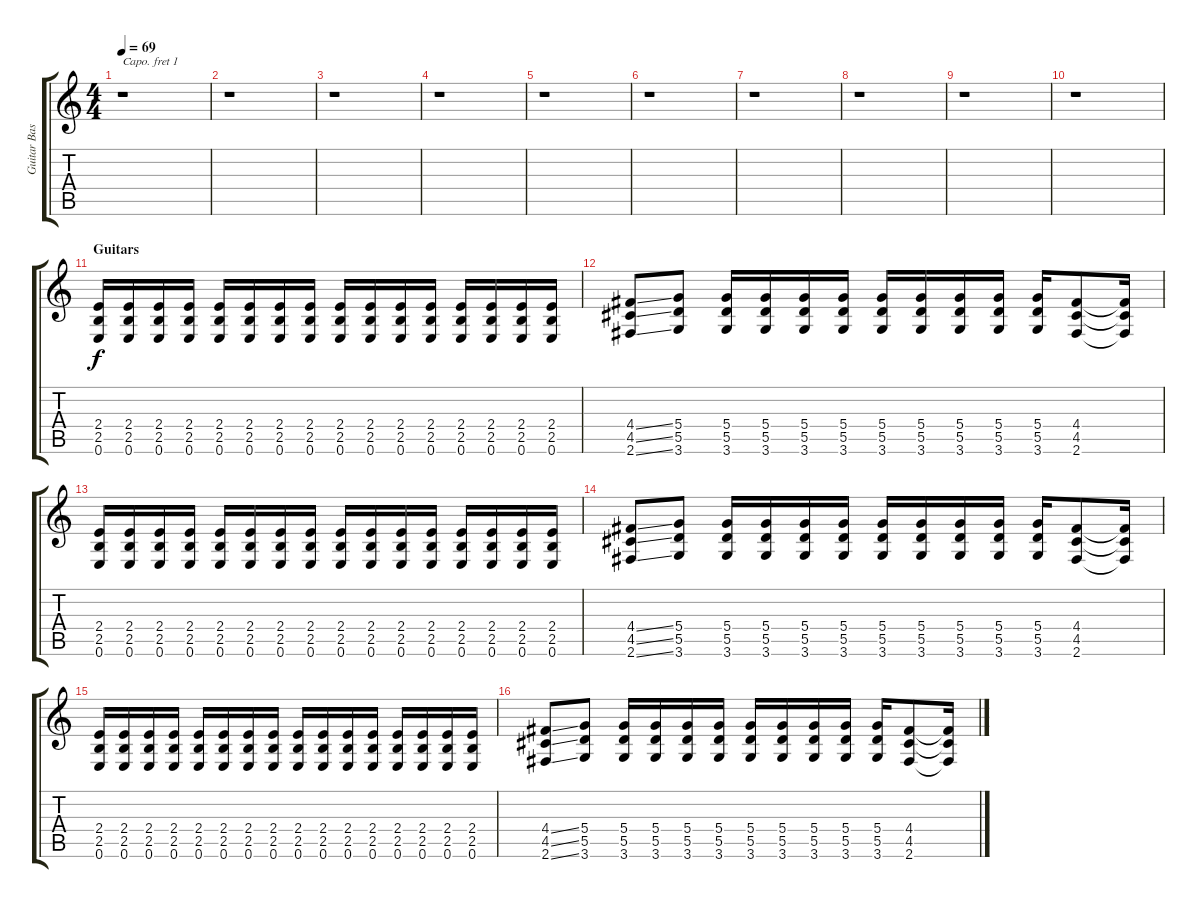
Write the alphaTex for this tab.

\track ("Guitar Base" "Guitar Bas") {instrument overdrivenguitar}
\staff {score tabs}
\capo 1
\tuning (Eb4 Bb3 Gb3 Db3 Ab2 Eb2) {hide}
\ts (4 4)
\tempo 69
\clef g2
\ks c
r.1{dy f} |
r.1 |
r.1 |
r.1 |
r.1 |
r.1 |
r.1 |
r.1 |
r.1 |
r.1 |
\section ("" "Guitars")
(2.4 2.5 0.6).16 (2.4 2.5 0.6).16 (2.4 2.5 0.6).16 (2.4 2.5 0.6).16 (2.4 2.5 0.6).16 (2.4 2.5 0.6).16 (2.4 2.5 0.6).16 (2.4 2.5 0.6).16 (2.4 2.5 0.6).16 (2.4 2.5 0.6).16 (2.4 2.5 0.6).16 (2.4 2.5 0.6).16 (2.4 2.5 0.6).16 (2.4 2.5 0.6).16 (2.4 2.5 0.6).16 (2.4 2.5 0.6).16 |
(4.4{ss} 4.5{ss} 2.6{ss}).8 (5.4 5.5 3.6).8 (5.4 5.5 3.6).16 (5.4 5.5 3.6).16 (5.4 5.5 3.6).16 (5.4 5.5 3.6).16 (5.4 5.5 3.6).16 (5.4 5.5 3.6).16 (5.4 5.5 3.6).16 (5.4 5.5 3.6).16 (5.4 5.5 3.6).16 (4.4 4.5 2.6).8 (4.4{t} 4.5{t} 2.6{t}).16 |
(2.4 2.5 0.6).16 (2.4 2.5 0.6).16 (2.4 2.5 0.6).16 (2.4 2.5 0.6).16 (2.4 2.5 0.6).16 (2.4 2.5 0.6).16 (2.4 2.5 0.6).16 (2.4 2.5 0.6).16 (2.4 2.5 0.6).16 (2.4 2.5 0.6).16 (2.4 2.5 0.6).16 (2.4 2.5 0.6).16 (2.4 2.5 0.6).16 (2.4 2.5 0.6).16 (2.4 2.5 0.6).16 (2.4 2.5 0.6).16 |
(4.4{ss} 4.5{ss} 2.6{ss}).8 (5.4 5.5 3.6).8 (5.4 5.5 3.6).16 (5.4 5.5 3.6).16 (5.4 5.5 3.6).16 (5.4 5.5 3.6).16 (5.4 5.5 3.6).16 (5.4 5.5 3.6).16 (5.4 5.5 3.6).16 (5.4 5.5 3.6).16 (5.4 5.5 3.6).16 (4.4 4.5 2.6).8 (4.4{t} 4.5{t} 2.6{t}).16 |
(2.4 2.5 0.6).16 (2.4 2.5 0.6).16 (2.4 2.5 0.6).16 (2.4 2.5 0.6).16 (2.4 2.5 0.6).16 (2.4 2.5 0.6).16 (2.4 2.5 0.6).16 (2.4 2.5 0.6).16 (2.4 2.5 0.6).16 (2.4 2.5 0.6).16 (2.4 2.5 0.6).16 (2.4 2.5 0.6).16 (2.4 2.5 0.6).16 (2.4 2.5 0.6).16 (2.4 2.5 0.6).16 (2.4 2.5 0.6).16 |
(4.4{ss} 4.5{ss} 2.6{ss}).8 (5.4 5.5 3.6).8 (5.4 5.5 3.6).16 (5.4 5.5 3.6).16 (5.4 5.5 3.6).16 (5.4 5.5 3.6).16 (5.4 5.5 3.6).16 (5.4 5.5 3.6).16 (5.4 5.5 3.6).16 (5.4 5.5 3.6).16 (5.4 5.5 3.6).16 (4.4 4.5 2.6).8 (4.4{t} 4.5{t} 2.6{t}).16
